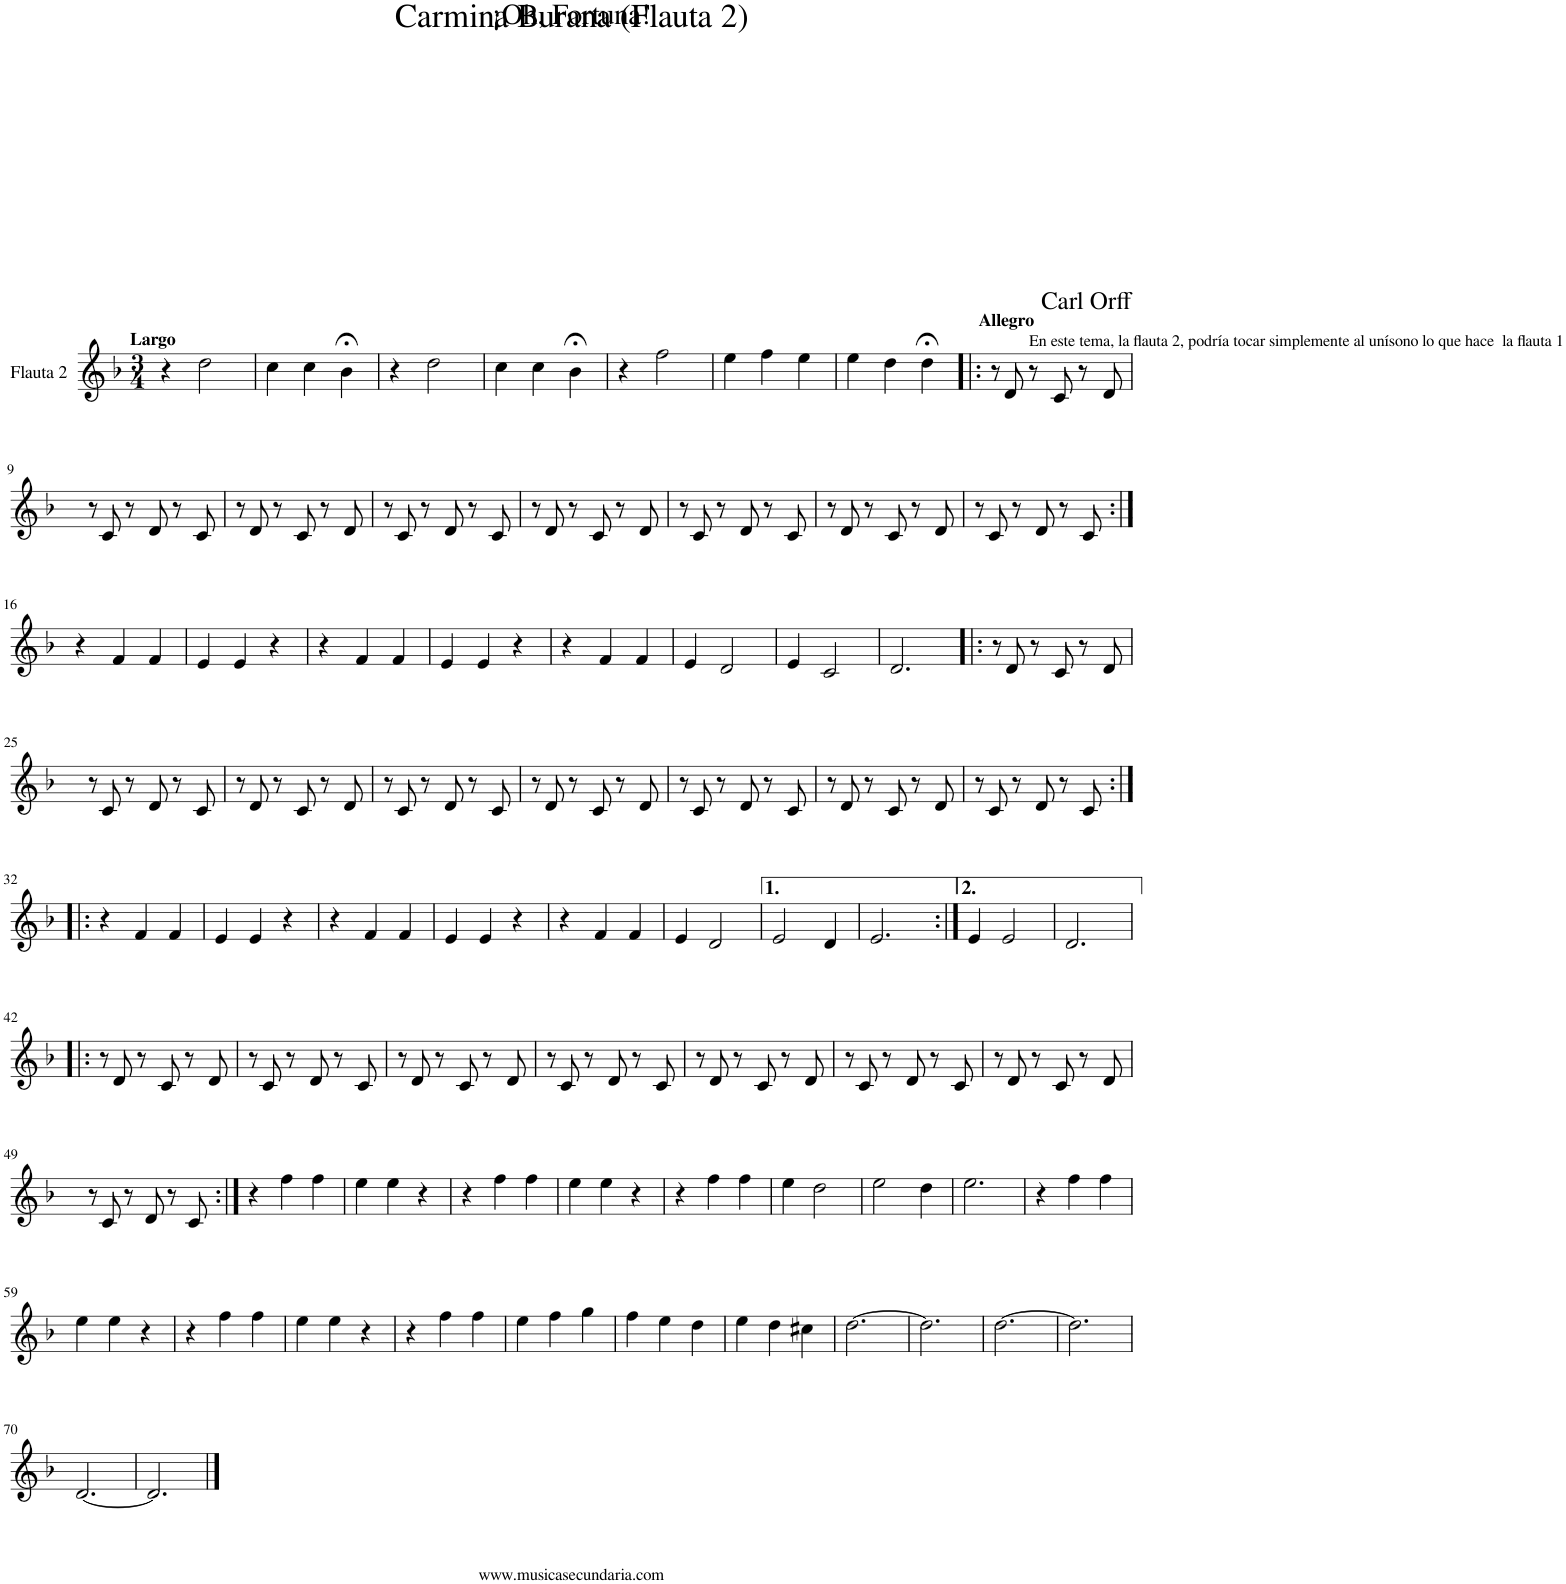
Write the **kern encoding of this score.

**kern
*part1
*staff1
*I"Flauta 2
*I'Fl
*clefG2
*k[b-]
*M3/4
=1
!LO:TX:a:B:t=Largo
4r
2dd\
=2
4cc\
4cc\
4b-;<\
=3
4r
2dd\
=4
4cc\
4cc\
4b-;<\
=5
4r
2ff\
=6
4ee\
4ff\
4ee\
=7
4ee\
4dd\
4dd;<\
=8!|:
!LO:TX:a:B:t=Allegro
8r
8d/
!LO:TX:a:t=En este tema, la flauta 2, podría tocar simplemente al unísono lo que hace  la flauta 1
8r
8c/
8r
8d/
!!LO:LB:g=z
=9
8r
8c/
8r
8d/
8r
8c/
=10
8r
8d/
8r
8c/
8r
8d/
=11
8r
8c/
8r
8d/
8r
8c/
=12
8r
8d/
8r
8c/
8r
8d/
=13
8r
8c/
8r
8d/
8r
8c/
=14
8r
8d/
8r
8c/
8r
8d/
=15
8r
8c/
8r
8d/
8r
8c/
!!LO:LB:g=z
=16:|!
4r
4f/
4f/
=17
4e/
4e/
4r
=18
4r
4f/
4f/
=19
4e/
4e/
4r
=20
4r
4f/
4f/
=21
4e/
2d/
=22
4e/
2c/
=23
2.d/
=24!|:
8r
8d/
8r
8c/
8r
8d/
!!LO:LB:g=z
=25
8r
8c/
8r
8d/
8r
8c/
=26
8r
8d/
8r
8c/
8r
8d/
=27
8r
8c/
8r
8d/
8r
8c/
=28
8r
8d/
8r
8c/
8r
8d/
=29
8r
8c/
8r
8d/
8r
8c/
=30
8r
8d/
8r
8c/
8r
8d/
=31
8r
8c/
8r
8d/
8r
8c/
!!LO:LB:g=z
=32:|!|:
4r
4f/
4f/
=33
4e/
4e/
4r
=34
4r
4f/
4f/
=35
4e/
4e/
4r
=36
4r
4f/
4f/
=37
4e/
2d/
=38
2e/
4d/
=39
2.e/
=40:|!
4e/
2e/
=41
2.d/
!!LO:LB:g=z
=42!|:
8r
8d/
8r
8c/
8r
8d/
=43
8r
8c/
8r
8d/
8r
8c/
=44
8r
8d/
8r
8c/
8r
8d/
=45
8r
8c/
8r
8d/
8r
8c/
=46
8r
8d/
8r
8c/
8r
8d/
=47
8r
8c/
8r
8d/
8r
8c/
=48
8r
8d/
8r
8c/
8r
8d/
!!LO:LB:g=z
=49
8r
8c/
8r
8d/
8r
8c/
=50:|!
4r
4ff\
4ff\
=51
4ee\
4ee\
4r
=52
4r
4ff\
4ff\
=53
4ee\
4ee\
4r
=54
4r
4ff\
4ff\
=55
4ee\
2dd\
=56
2ee\
4dd\
=57
2.ee\
=58
4r
4ff\
4ff\
!!LO:LB:g=z
=59
4ee\
4ee\
4r
=60
4r
4ff\
4ff\
=61
4ee\
4ee\
4r
=62
4r
4ff\
4ff\
=63
4ee\
4ff\
4gg\
=64
4ff\
4ee\
4dd\
=65
4ee\
4dd\
4cc#X\
=66
[2.dd\
=67
2.dd\]
=68
[2.dd\
=69
2.dd\]
!!LO:LB:g=z
=70
[2.d/
=71
2.d/]
==
*-
